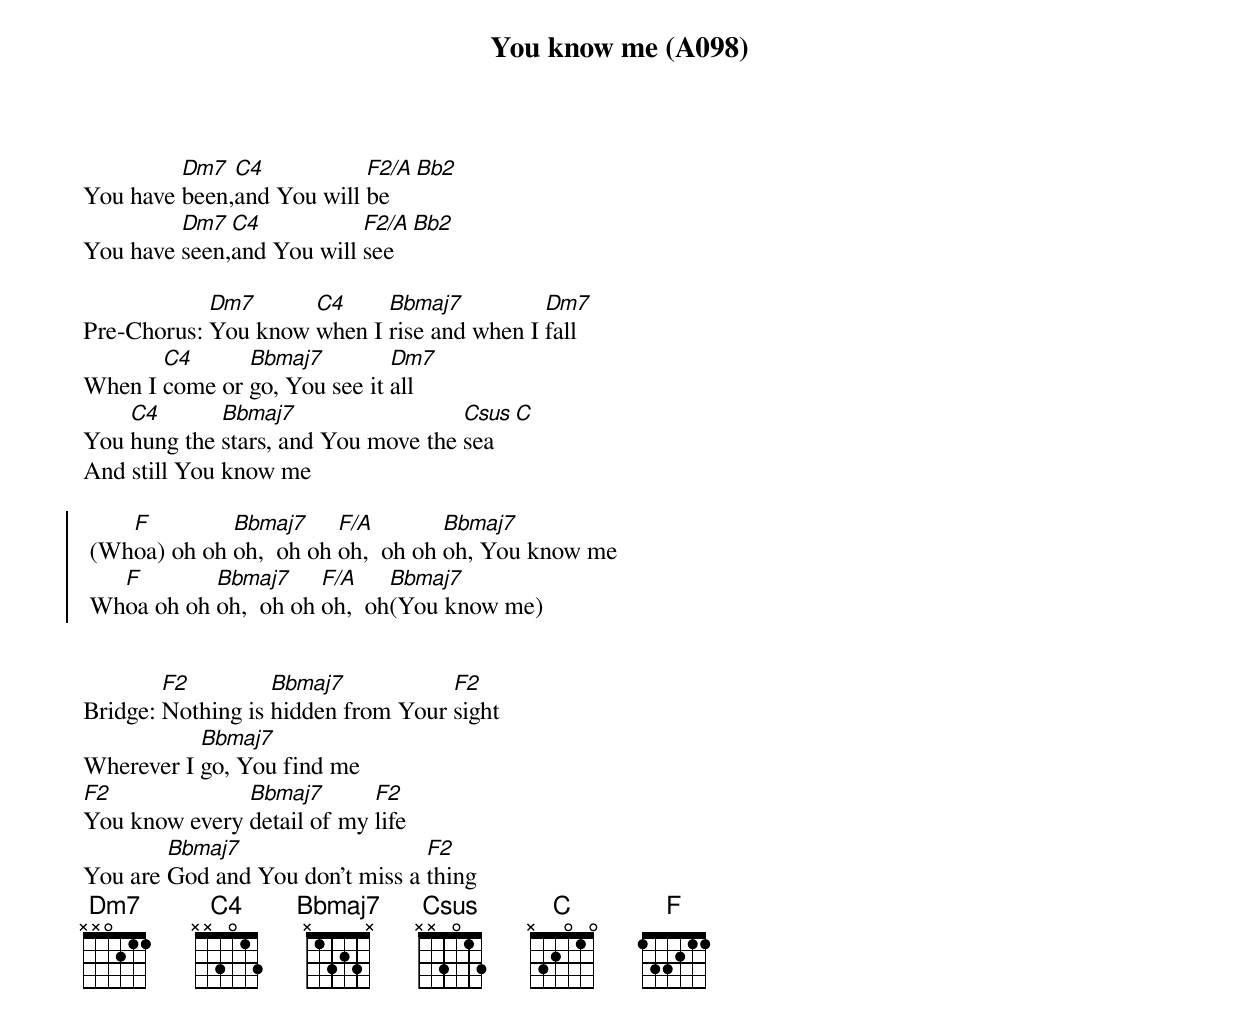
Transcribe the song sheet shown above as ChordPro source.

{title: You know me (A098)}
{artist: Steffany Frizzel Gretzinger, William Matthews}

You have [Dm7]been,[C4]and You will [F2/A]be [Bb2]
You have [Dm7]seen,[C4]and You will [F2/A]see [Bb2]

Pre-Chorus: [Dm7]You know [C4]when I [Bbmaj7]rise and when I [Dm7]fall
When I [C4]come or [Bbmaj7]go, You see it [Dm7]all
You [C4]hung the [Bbmaj7]stars, and You move the [Csus]sea [C]
And still You know me

{soc}
 (Wh[F]oa) oh oh [Bbmaj7]oh,  oh oh [F/A]oh,  oh oh [Bbmaj7]oh, You know me
 Wh[F]oa oh oh [Bbmaj7]oh,  oh oh [F/A]oh,  oh[Bbmaj7](You know me)
 {eoc}


Bridge: [F2]Nothing is [Bbmaj7]hidden from Your [F2]sight
Wherever I [Bbmaj7]go, You find me
[F2]You know every [Bbmaj7]detail of my [F2]life
You are [Bbmaj7]God and You don't miss a [F2]thing
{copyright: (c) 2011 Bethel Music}
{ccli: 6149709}
